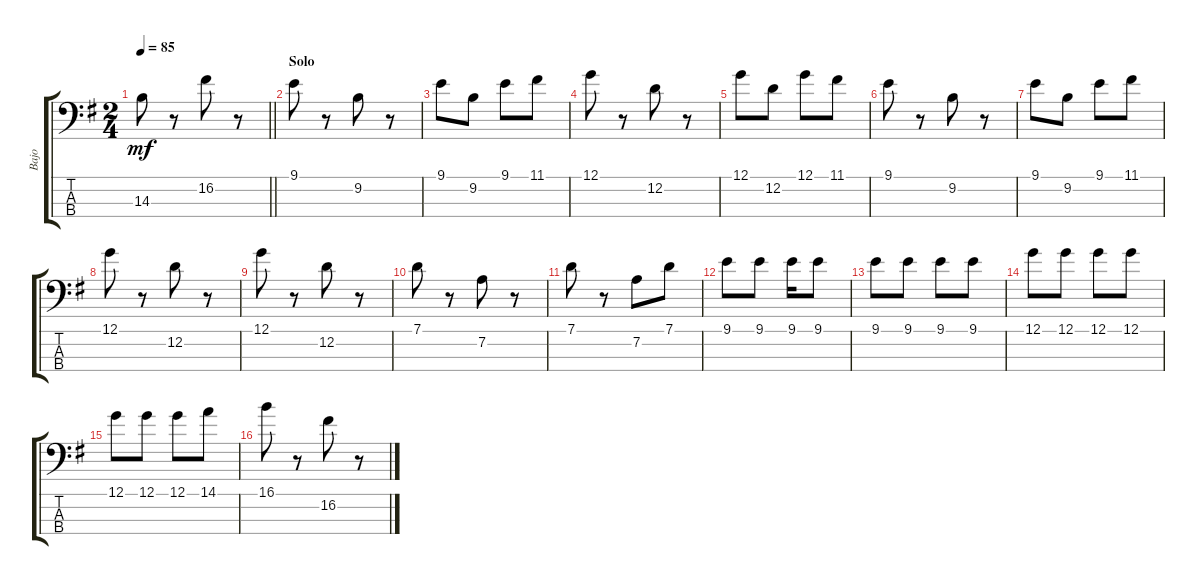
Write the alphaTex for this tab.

\track ("Bajo" "Bajo") {instrument electricbassfinger}
\staff {score tabs}
\tuning (G2 D2 A1 E1) {hide}
\ts (2 4)
\tempo 85
\clef f4
\barLineRight lightlight
\ks g
14.3.8{dy mf} r.8 16.2.8 r.8 |
\section ("" "Solo")
9.1.8 r.8 9.2.8 r.8 |
9.1.8 9.2.8 9.1.8 11.1.8 |
12.1.8 r.8 12.2.8 r.8 |
12.1.8 12.2.8 12.1.8 11.1.8 |
9.1.8 r.8 9.2.8 r.8 |
9.1.8 9.2.8 9.1.8 11.1.8 |
12.1.8 r.8 12.2.8 r.8 |
12.1.8 r.8 12.2.8 r.8 |
7.1.8 r.8 7.2.8 r.8 |
7.1.8 r.8 7.2.8 7.1.8 |
9.1.8 9.1.8 9.1.16 9.1.8 |
9.1.8 9.1.8 9.1.8 9.1.8 |
12.1.8 12.1.8 12.1.8 12.1.8 |
12.1.8 12.1.8 12.1.8 14.1.8 |
16.1.8 r.8 16.2.8 r.8
